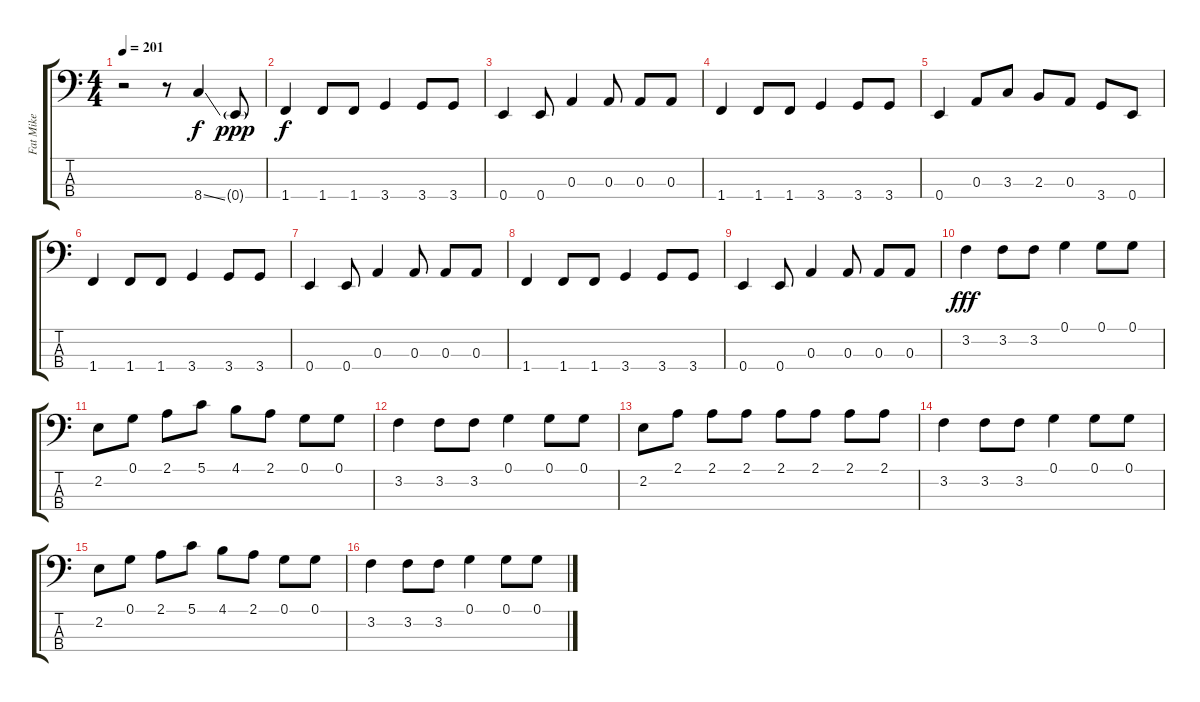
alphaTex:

\track ("Fat Mike " "Fat Mike ") {instrument electricbasspick}
\staff {score tabs}
\tuning (G2 D2 A1 E1) {hide}
\ts (4 4)
\tempo 201
\clef f4
\ks c
r.2{dy f instrument electricbasspick} r.8 8.4{ss}.4 0.4{g}.8{dy ppp} |
1.4.4{dy f} 1.4.8 1.4.8 3.4.4 3.4.8 3.4.8 |
0.4.4 0.4.8 0.3.4 0.3.8 0.3.8 0.3.8 |
1.4.4 1.4.8 1.4.8 3.4.4 3.4.8 3.4.8 |
0.4.4 0.3.8 3.3.8 2.3.8 0.3.8 3.4.8 0.4.8 |
1.4.4 1.4.8 1.4.8 3.4.4 3.4.8 3.4.8 |
0.4.4 0.4.8 0.3.4 0.3.8 0.3.8 0.3.8 |
1.4.4 1.4.8 1.4.8 3.4.4 3.4.8 3.4.8 |
0.4.4 0.4.8 0.3.4 0.3.8 0.3.8 0.3.8 |
3.2.4{dy fff} 3.2.8 3.2.8 0.1.4 0.1.8 0.1.8 |
2.2.8 0.1.8 2.1.8 5.1.8 4.1.8 2.1.8 0.1.8 0.1.8 |
3.2.4 3.2.8 3.2.8 0.1.4 0.1.8 0.1.8 |
2.2.8 2.1.8 2.1.8 2.1.8 2.1.8 2.1.8 2.1.8 2.1.8 |
3.2.4 3.2.8 3.2.8 0.1.4 0.1.8 0.1.8 |
2.2.8 0.1.8 2.1.8 5.1.8 4.1.8 2.1.8 0.1.8 0.1.8 |
3.2.4 3.2.8 3.2.8 0.1.4 0.1.8 0.1.8
